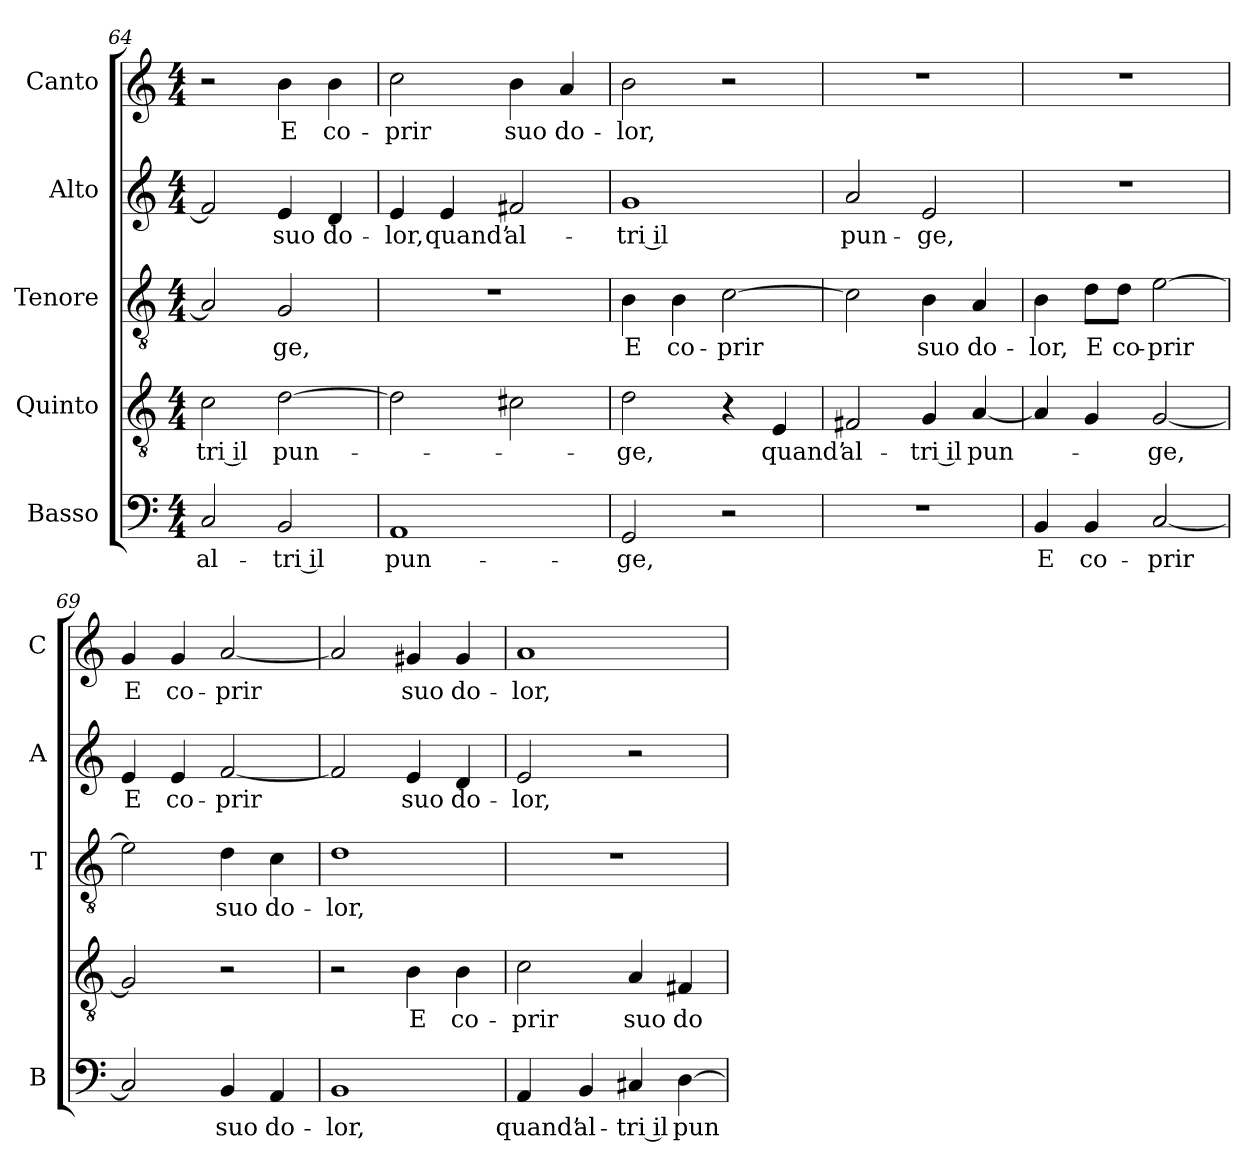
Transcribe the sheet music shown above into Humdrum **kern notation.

**kern	**text	**kern	**text	**kern	**text	**kern	**text	**kern	**text
*part5	*part5	*part4	*part4	*part3	*part3	*part2	*part2	*part1	*part1
*staff5	*staff5	*staff4	*staff4	*staff3	*staff3	*staff2	*staff2	*staff1	*staff1
*I"Basso	*	*I"Quinto	*	*I"Tenore	*	*I"Alto	*	*I"Canto	*
*I'B	*	*	*	*I'T	*	*I'A	*	*I'C	*
*clefF4	*	*clefGv2	*	*clefGv2	*	*clefG2	*	*clefG2	*
*k[]	*	*k[]	*	*k[]	*	*k[]	*	*k[]	*
*C:	*	*C:	*	*C:	*	*C:	*	*C:	*
*M4/4	*	*M4/4	*	*M4/4	*	*M4/4	*	*M4/4	*
=64	=64	=64	=64	=64	=64	=64	=64	=64	=64
!	!LO:LY:b	!	!	!	!	!	!	!	!
!	!	!	!LO:LY:b	!	!	!	!	!	!
2C/	al-	2c\	-tri il	2A/]	.	2f/]	.	2r	.
!	!LO:LY:b	!	!	!	!	!	!	!	!
!	!	!	!LO:LY:b	!	!	!	!	!	!
!	!	!	!	!	!LO:LY:b	!	!	!	!
!	!	!	!	!	!	!	!LO:LY:b	!	!
!	!	!	!	!	!	!	!	!	!LO:LY:b
2BB/	-tri il	[2d\	pun-	2G/	-ge,	4e/	suo	4b\	E
!	!	!	!	!	!	!	!LO:LY:b	!	!
!	!	!	!	!	!	!	!	!	!LO:LY:b
.	.	.	.	.	.	4d/	do-	4b\	co-
=65	=65	=65	=65	=65	=65	=65	=65	=65	=65
!	!LO:LY:b	!	!	!	!	!	!	!	!
!	!	!	!	!	!	!	!LO:LY:b	!	!
!	!	!	!	!	!	!	!	!	!LO:LY:b
1AA	pun-	2d\]	.	1r	.	4e/	-lor,	2cc\	-prir
!	!	!	!	!	!	!	!LO:LY:b	!	!
.	.	.	.	.	.	4e/	quand’	.	.
!	!	!	!	!	!	!	!LO:LY:b	!	!
!	!	!	!	!	!	!	!	!	!LO:LY:b
.	.	2c#X\	.	.	.	2f#X/	al-	4b\	suo
!	!	!	!	!	!	!	!	!	!LO:LY:b
.	.	.	.	.	.	.	.	4a/	do-
=66	=66	=66	=66	=66	=66	=66	=66	=66	=66
!	!LO:LY:b	!	!	!	!	!	!	!	!
!	!	!	!LO:LY:b	!	!	!	!	!	!
!	!	!	!	!	!LO:LY:b	!	!	!	!
!	!	!	!	!	!	!	!LO:LY:b	!	!
!	!	!	!	!	!	!	!	!	!LO:LY:b
2GG/	-ge,	2d\	-ge,	4B\	E	1g	-tri il	2b\	-lor,
!	!	!	!	!	!LO:LY:b	!	!	!	!
.	.	.	.	4B\	co-	.	.	.	.
!	!	!	!	!	!LO:LY:b	!	!	!	!
2r	.	4r	.	[2c\	-prir	.	.	2r	.
!	!	!	!LO:LY:b	!	!	!	!	!	!
.	.	4E/	quand’	.	.	.	.	.	.
=67	=67	=67	=67	=67	=67	=67	=67	=67	=67
!	!	!	!LO:LY:b	!	!	!	!	!	!
!	!	!	!	!	!	!	!LO:LY:b	!	!
1r	.	2F#X/	al-	2c\]	.	2a/	pun-	1r	.
!	!	!	!LO:LY:b	!	!	!	!	!	!
!	!	!	!	!	!LO:LY:b	!	!	!	!
!	!	!	!	!	!	!	!LO:LY:b	!	!
.	.	4G/	-tri il	4B\	suo	2e/	-ge,	.	.
!	!	!	!LO:LY:b	!	!	!	!	!	!
!	!	!	!	!	!LO:LY:b	!	!	!	!
.	.	[4A/	pun-	4A/	do-	.	.	.	.
=68	=68	=68	=68	=68	=68	=68	=68	=68	=68
!	!LO:LY:b	!	!	!	!	!	!	!	!
!	!	!	!	!	!LO:LY:b	!	!	!	!
4BB/	E	4A/]	.	4B\	-lor,	1r	.	1r	.
!	!LO:LY:b	!	!	!	!	!	!	!	!
!	!	!	!	!	!LO:LY:b	!	!	!	!
4BB/	co-	4G/	.	8d\L	E	.	.	.	.
!	!	!	!	!	!LO:LY:b	!	!	!	!
.	.	.	.	8d\J	co-	.	.	.	.
!	!LO:LY:b	!	!	!	!	!	!	!	!
!	!	!	!LO:LY:b	!	!	!	!	!	!
!	!	!	!	!	!LO:LY:b	!	!	!	!
[2C/	-prir	[2G/	-ge,	[2e\	-prir	.	.	.	.
!!LO:LB:g=z
=69	=69	=69	=69	=69	=69	=69	=69	=69	=69
!	!	!	!	!	!	!	!LO:LY:b	!	!
!	!	!	!	!	!	!	!	!	!LO:LY:b
2C/]	.	2G/]	.	2e\]	.	4e/	E	4g/	E
!	!	!	!	!	!	!	!LO:LY:b	!	!
!	!	!	!	!	!	!	!	!	!LO:LY:b
.	.	.	.	.	.	4e/	co-	4g/	co-
!	!LO:LY:b	!	!	!	!	!	!	!	!
!	!	!	!	!	!LO:LY:b	!	!	!	!
!	!	!	!	!	!	!	!LO:LY:b	!	!
!	!	!	!	!	!	!	!	!	!LO:LY:b
4BB/	suo	2r	.	4d\	suo	[2f/	-prir	[2a/	-prir
!	!LO:LY:b	!	!	!	!	!	!	!	!
!	!	!	!	!	!LO:LY:b	!	!	!	!
4AA/	do-	.	.	4c\	do-	.	.	.	.
=70	=70	=70	=70	=70	=70	=70	=70	=70	=70
!	!LO:LY:b	!	!	!	!	!	!	!	!
!	!	!	!	!	!LO:LY:b	!	!	!	!
1BB	-lor,	2r	.	1d	-lor,	2f/]	.	2a/]	.
!	!	!	!LO:LY:b	!	!	!	!	!	!
!	!	!	!	!	!	!	!LO:LY:b	!	!
!	!	!	!	!	!	!	!	!	!LO:LY:b
.	.	4B\	E	.	.	4e/	suo	4g#X/	suo
!	!	!	!LO:LY:b	!	!	!	!	!	!
!	!	!	!	!	!	!	!LO:LY:b	!	!
!	!	!	!	!	!	!	!	!	!LO:LY:b
.	.	4B\	co-	.	.	4d/	do-	4g#/	do-
=71	=71	=71	=71	=71	=71	=71	=71	=71	=71
!	!LO:LY:b	!	!	!	!	!	!	!	!
!	!	!	!LO:LY:b	!	!	!	!	!	!
!	!	!	!	!	!	!	!LO:LY:b	!	!
!	!	!	!	!	!	!	!	!	!LO:LY:b
4AA/	quand’	2c\	-prir	1r	.	2e/	-lor,	1a	-lor,
!	!LO:LY:b	!	!	!	!	!	!	!	!
4BB/	al-	.	.	.	.	.	.	.	.
!	!LO:LY:b	!	!	!	!	!	!	!	!
!	!	!	!LO:LY:b	!	!	!	!	!	!
4C#X/	-tri il	4A/	suo	.	.	2r	.	.	.
!	!LO:LY:b	!	!	!	!	!	!	!	!
!	!	!	!LO:LY:b	!	!	!	!	!	!
[4D\	pun-	4F#X/	do-	.	.	.	.	.	.
=	=	=	=	=	=	=	=	=	=
*-	*-	*-	*-	*-	*-	*-	*-	*-	*-
